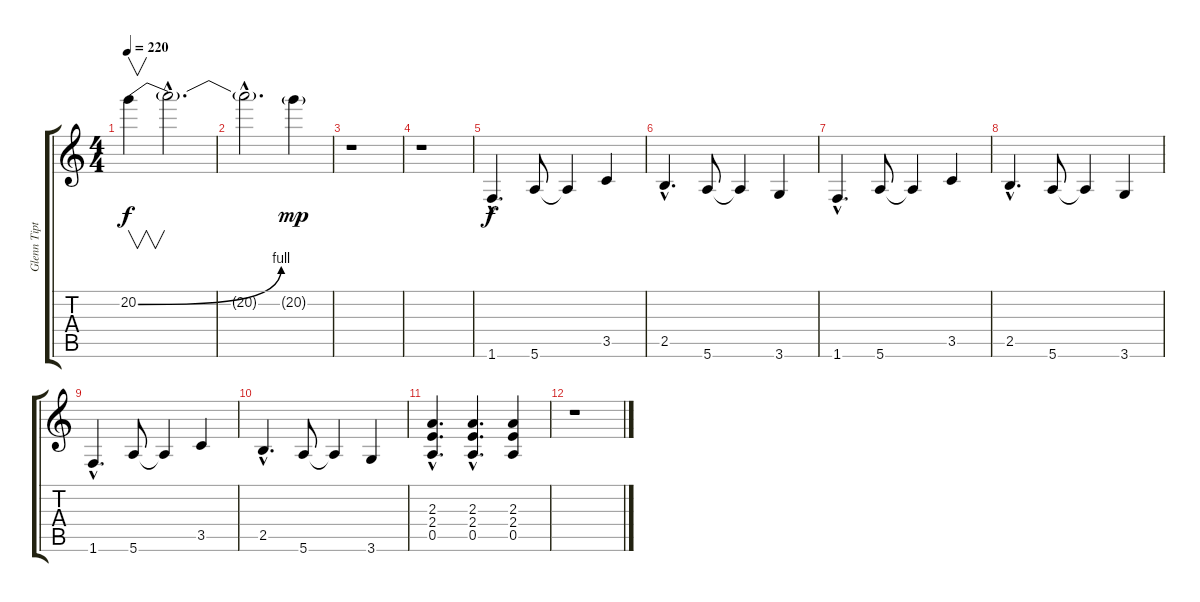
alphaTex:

\track ("Glenn Tipton" "Glenn Tipt") {instrument distortionguitar}
\staff {score tabs}
\tuning (E4 B3 G3 D3 A2 E2) {hide}
\ts (4 4)
\tempo 220
\clef g2
\ks c
20.2{be (bend 0 0 60 4)}.4{v dy f} 20.2{hac t}.2{d} |
20.2{hac t}.2{d} 20.2{g}.4{dy mp} |
r.1 |
r.1 |
1.6{hac}.4{d dy f} 5.6.8 5.6{t}.4 3.5.4 |
2.5{hac}.4{d} 5.6.8 5.6{t}.4 3.6.4 |
1.6{hac}.4{d} 5.6.8 5.6{t}.4 3.5.4 |
2.5{hac}.4{d} 5.6.8 5.6{t}.4 3.6.4 |
1.6{hac}.4{d} 5.6.8 5.6{t}.4 3.5.4 |
2.5{hac}.4{d} 5.6.8 5.6{t}.4 3.6.4 |
(2.3{hac} 2.4{hac} 0.5{hac}).4{d} (2.3{hac} 2.4{hac} 0.5{hac}).4{d} (2.3 2.4 0.5).4 |
r.1
